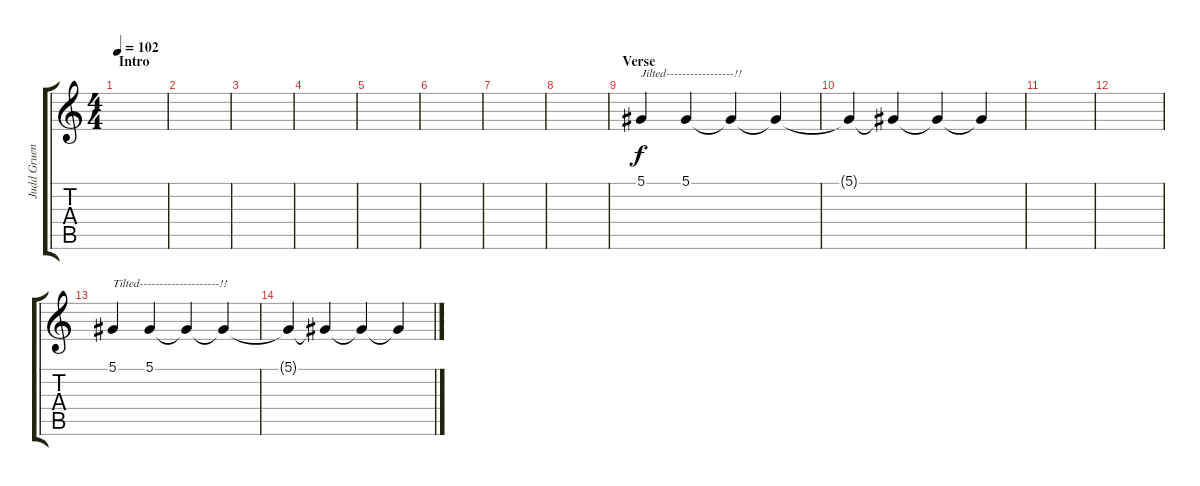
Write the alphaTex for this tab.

\track ("Judd Gruenbaum (Vocals)" "Judd Gruen") {instrument viola}
\staff {score tabs}
\tuning (Eb4 Bb3 Gb3 Db3 Ab2 Eb2) {hide}
\ts (4 4)
\section ("" "Intro")
\tempo 102
\clef g2
\ks c
|
|
|
|
|
|
|
|
\section ("" "Verse")
5.1.4{txt "Jilted-----------------!!"} 5.1.4 5.1{t}.4 5.1{t}.4 |
5.1{t}.4 5.1{t}.4 5.1{t}.4 5.1{t}.4 |
|
|
5.1.4{txt "Tilted--------------------!!"} 5.1.4 5.1{t}.4 5.1{t}.4 |
5.1{t}.4 5.1{t}.4 5.1{t}.4 5.1{t}.4
